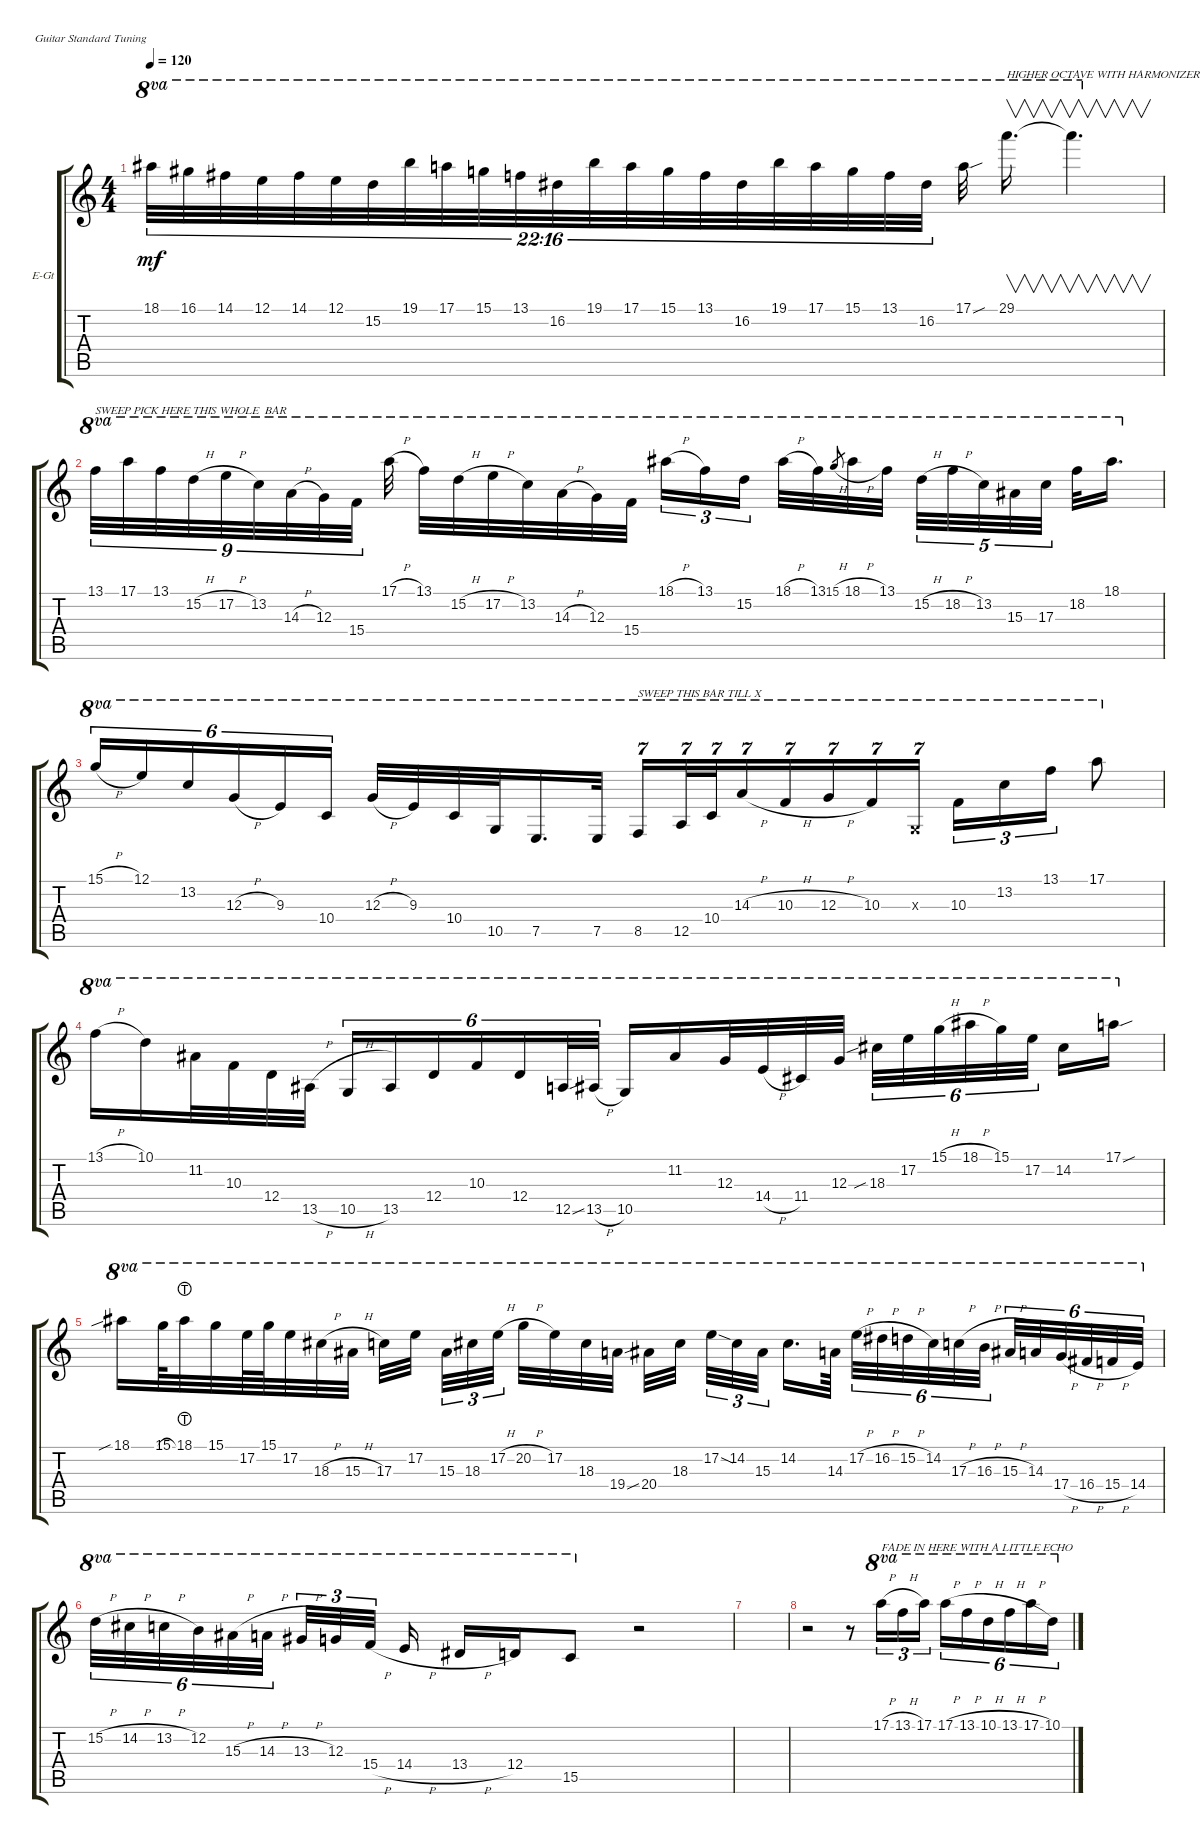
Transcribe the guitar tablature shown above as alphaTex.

\defaultSystemsLayout 4
\bracketExtendMode groupsimilarinstruments
\firstSystemTrackNameOrientation horizontal
\otherSystemsTrackNameOrientation horizontal
\track ("VINNIE VINCENT" "E-Gt") {solo instrument distortionguitar}
\staff {score tabs}
\tuning (E4 B3 G3 D3 A2 E2)
\ts (4 4)
\tempo 120
\clef g2
\ks c
18.1.32{tu (22 16) ot 8va dy mf} 16.1.32{tu (22 16) ot 8va} 14.1.32{tu (22 16) ot 8va} 12.1.32{tu (22 16) ot 8va} 14.1.32{tu (22 16) ot 8va} 12.1.32{tu (22 16) ot 8va} 15.2.32{tu (22 16) ot 8va} 19.1.32{tu (22 16) ot 8va} 17.1.32{tu (22 16) ot 8va} 15.1.32{tu (22 16) ot 8va} 13.1.32{tu (22 16) ot 8va} 16.2.32{tu (22 16) ot 8va} 19.1.32{tu (22 16) ot 8va} 17.1.32{tu (22 16) ot 8va} 15.1.32{tu (22 16) ot 8va} 13.1.32{tu (22 16) ot 8va} 16.2.32{tu (22 16) ot 8va} 19.1.32{tu (22 16) ot 8va} 17.1.32{tu (22 16) ot 8va} 15.1.32{tu (22 16) ot 8va} 13.1.32{tu (22 16) ot 8va} 16.2.32{tu (22 16) ot 8va} 17.1{sou}.32{ot 8va} 29.1.16{v d ot 8va txt "HIGHER OCTAVE WITH HARMONIZER"} 29.1{t}.4{v d ot 8va} |
13.1.32{tu (9 8) ot 8va txt "SWEEP PICK HERE THIS WHOLE  BAR"} 17.1.32{tu (9 8) ot 8va} 13.1.32{tu (9 8) ot 8va} 15.2{h}.32{tu (9 8) ot 8va} 17.2{h}.32{tu (9 8) ot 8va} 13.2.32{tu (9 8) ot 8va} 14.3{h}.32{tu (9 8) ot 8va} 12.3.32{tu (9 8) ot 8va} 15.4.32{tu (9 8) ot 8va} 17.1{h}.32{ot 8va} 13.1.32{ot 8va} 15.2{h}.32{ot 8va} 17.2{h}.32{ot 8va} 13.2.32{ot 8va} 14.3{h}.32{ot 8va} 12.3.32{ot 8va} 15.4.32{ot 8va} 18.1{h}.16{tu (3 2) ot 8va} 13.1.16{tu (3 2) ot 8va} 15.2.16{tu (3 2) ot 8va} 18.1{h}.32{ot 8va} 13.1.32{ot 8va} 15.1{h}.8{ot 8va gr} 18.1{h}.32{ot 8va} 13.1.32{ot 8va} 15.2{h}.32{tu (5 4) ot 8va} 18.2{h}.32{tu (5 4) ot 8va} 13.2.32{tu (5 4) ot 8va} 15.3.32{tu (5 4) ot 8va} 17.3.32{tu (5 4) ot 8va} 18.2.32{ot 8va} 18.1.16{d ot 8va} |
15.1{h}.16{tu (6 4) ot 8va} 12.1.16{tu (6 4) ot 8va} 13.2.16{tu (6 4) ot 8va} 12.3{h}.16{tu (6 4) ot 8va} 9.3.16{tu (6 4) ot 8va} 10.4.16{tu (6 4) ot 8va} 12.3{h}.32{ot 8va} 9.3.32{ot 8va} 10.4.32{ot 8va} 10.5.32{ot 8va} 7.5.16{d ot 8va} 7.5.32{ot 8va} 8.5.16{tu (7 4) ot 8va txt "SWEEP THIS BAR TILL X"} 12.5.32{tu (7 4) ot 8va} 10.4.32{tu (7 4) ot 8va} 14.3{h}.16{tu (7 4) ot 8va} 10.3{h}.16{tu (7 4) ot 8va} 12.3{h}.16{tu (7 4) ot 8va} 10.3.16{tu (7 4) ot 8va} 0.3{x}.16{tu (7 4) ot 8va} 10.3.16{tu (3 2) ot 8va} 13.2.16{tu (3 2) ot 8va} 13.1.16{tu (3 2) ot 8va} 17.1.8{ot 8va} |
13.1{h}.16{ot 8va beam invert} 10.1.16{ot 8va} 11.2.32{ot 8va} 10.3.32{ot 8va} 12.4.32{ot 8va} 13.5{h}.32{ot 8va} 10.5{h}.16{tu (6 4) ot 8va} 13.5.16{tu (6 4) ot 8va} 12.4.16{tu (6 4) ot 8va} 10.3.16{tu (6 4) ot 8va} 12.4.16{tu (6 4) ot 8va} 12.5{sou}.32{tu (6 4) ot 8va} 13.5{h}.32{tu (6 4) ot 8va} 10.5.16{ot 8va} 11.2.16{ot 8va} 12.3.32{ot 8va} 14.4{h}.32{ot 8va} 11.4.32{ot 8va} 12.3.32{ot 8va} 18.3{sib}.32{tu (6 4) ot 8va} 17.2.32{tu (6 4) ot 8va} 15.1{h}.32{tu (6 4) ot 8va} 18.1{h}.32{tu (6 4) ot 8va} 15.1.32{tu (6 4) ot 8va} 17.2.32{tu (6 4) ot 8va} 14.2.16{ot 8va} 17.1{sou}.16{ot 8va} |
18.1{sib}.16{ot 8va} 15.1.64{ot 8va} 18.1{lht}.32{ot 8va} 15.1.32{ot 8va} 17.2.64{ot 8va} 15.1.64{ot 8va} 17.2.32{ot 8va} 18.3{h}.32{ot 8va} 15.3{h}.32{ot 8va} 17.3.32{ot 8va} 17.2.32{ot 8va} 15.3.32{tu (3 2) ot 8va} 18.3.32{tu (3 2) ot 8va} 17.2{h}.32{tu (3 2) ot 8va} 20.2{h}.32{ot 8va} 17.2.32{ot 8va} 18.3.32{ot 8va} 19.4{sou}.32{ot 8va} 20.4.32{ot 8va} 18.3.32{ot 8va} 17.2{sod}.32{tu (3 2) ot 8va} 14.2.32{tu (3 2) ot 8va} 15.3.32{tu (3 2) ot 8va} 14.2.16{d ot 8va} 14.3.64{ot 8va} 17.2{h}.32{tu (6 4) ot 8va} 16.2{h}.32{tu (6 4) ot 8va} 15.2{h}.32{tu (6 4) ot 8va} 14.2.32{tu (6 4) ot 8va} 17.3{h}.32{tu (6 4) ot 8va} 16.3{h}.32{tu (6 4) ot 8va} 15.3{h}.32{tu (6 4) ot 8va} 14.3.32{tu (6 4) ot 8va} 17.4{h}.32{tu (6 4) ot 8va} 16.4{h}.32{tu (6 4) ot 8va} 15.4{h}.32{tu (6 4) ot 8va} 14.4.32{tu (6 4) ot 8va} |
15.2{h}.32{tu (6 4) ot 8va} 14.2{h}.32{tu (6 4) ot 8va} 13.2{h}.32{tu (6 4) ot 8va} 12.2.32{tu (6 4) ot 8va} 15.3{h}.32{tu (6 4) ot 8va} 14.3{h}.32{tu (6 4) ot 8va} 13.3{h}.32{tu (3 2) ot 8va} 12.3.32{tu (3 2) ot 8va} 15.4{h}.32{tu (3 2) ot 8va} 14.4{h}.16{ot 8va} 13.4{h}.16{ot 8va} 12.4.16{ot 8va} 15.5.8{ot 8va} r.2 |
|
r.2 r.8 17.1{h}.16{tu (3 2) ot 8va txt "FADE IN HERE WITH A LITTLE ECHO"} 13.1{h}.16{tu (3 2) ot 8va} 17.1.16{tu (3 2) ot 8va} 17.1{h}.16{tu (6 4) ot 8va} 13.1{h}.16{tu (6 4) ot 8va} 10.1{h}.16{tu (6 4) ot 8va} 13.1{h}.16{tu (6 4) ot 8va} 17.1{h}.16{tu (6 4) ot 8va} 10.1.16{tu (6 4) ot 8va}
